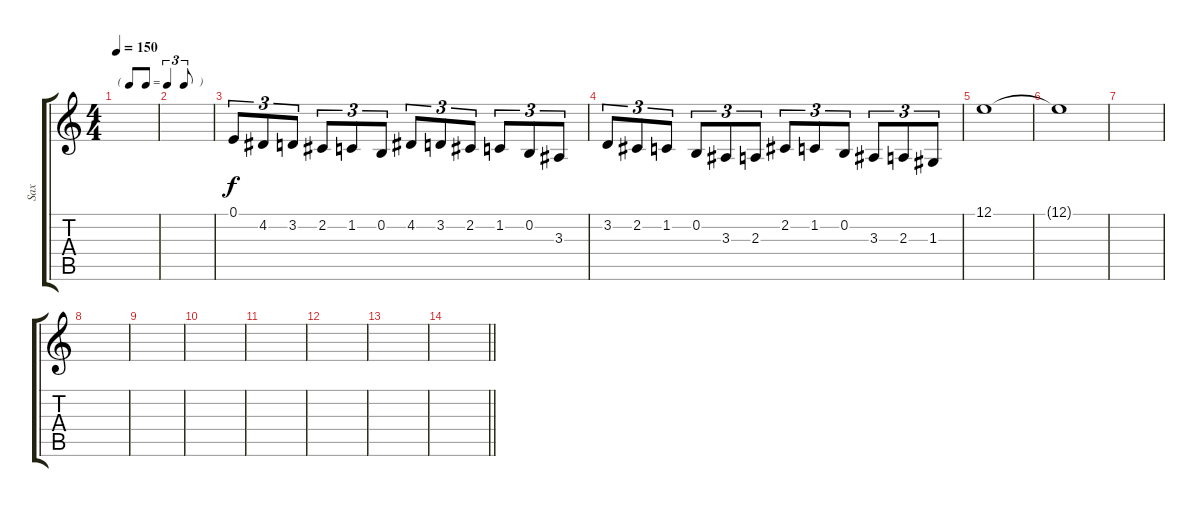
\track ("Sax" "Sax") {instrument altosax}
\staff {score tabs}
\tuning (E4 B3 G3 D3 A2 E2) {hide}
\ts (4 4)
\tf triplet8th
\tempo 150
\clef g2
\ks c
|
|
0.1.8{tu (3 2)} 4.2.8{tu (3 2)} 3.2.8{tu (3 2)} 2.2.8{tu (3 2)} 1.2.8{tu (3 2)} 0.2.8{tu (3 2)} 4.2.8{tu (3 2)} 3.2.8{tu (3 2)} 2.2.8{tu (3 2)} 1.2.8{tu (3 2)} 0.2.8{tu (3 2)} 3.3.8{tu (3 2)} |
3.2.8{tu (3 2)} 2.2.8{tu (3 2)} 1.2.8{tu (3 2)} 0.2.8{tu (3 2)} 3.3.8{tu (3 2)} 2.3.8{tu (3 2)} 2.2.8{tu (3 2)} 1.2.8{tu (3 2)} 0.2.8{tu (3 2)} 3.3.8{tu (3 2)} 2.3.8{tu (3 2)} 1.3.8{tu (3 2)} |
12.1.1{dy f} |
12.1{t}.1 |
|
|
|
|
|
|
|
\barLineRight lightlight
